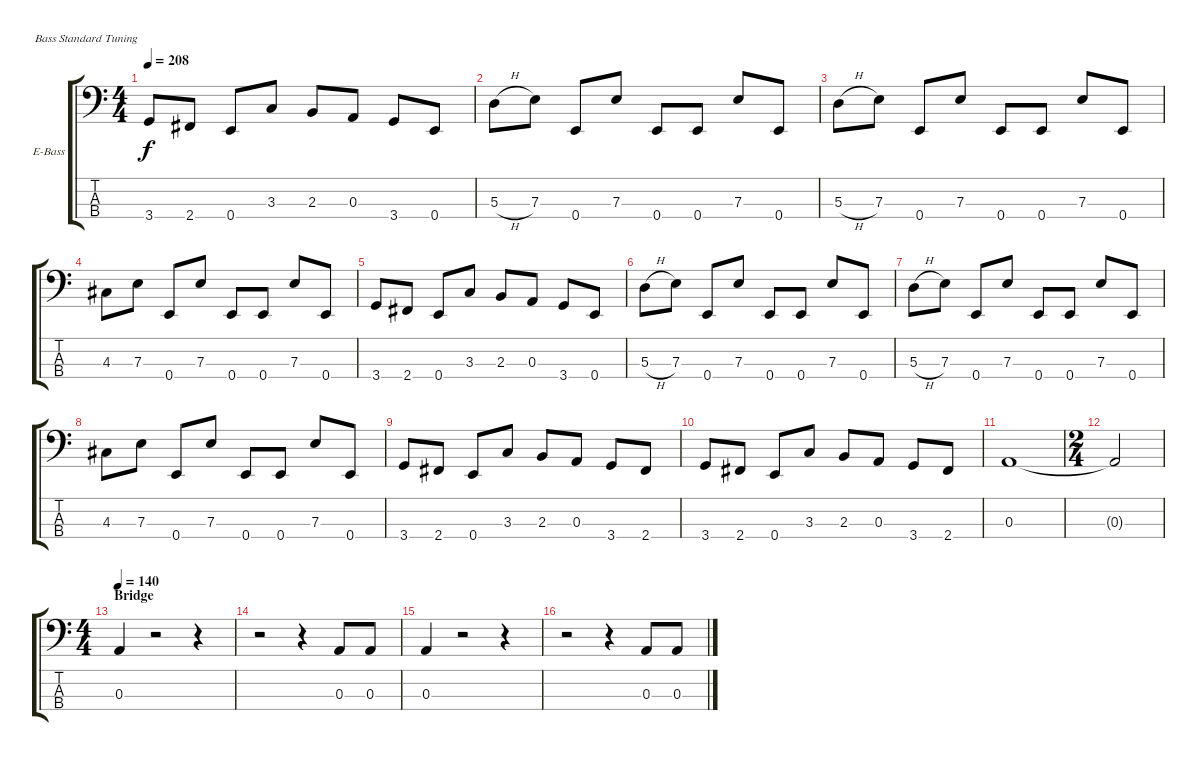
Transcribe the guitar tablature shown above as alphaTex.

\defaultSystemsLayout 4
\bracketExtendMode groupsimilarinstruments
\firstSystemTrackNameOrientation horizontal
\otherSystemsTrackNameOrientation horizontal
\track ("Bass Guitar" "E-Bass") {instrument electricbasspick}
\staff {score tabs}
\tuning (G2 D2 A1 E1)
\ts (4 4)
\tempo 208
\clef f4
\scale
0.333333
\ks c
3.4.8{dy f} 2.4.8 0.4.8 3.3.8 2.3.8 0.3.8 3.4.8 0.4.8 |
\scale
0.333333 5.3{h}.8 7.3.8 0.4.8 7.3.8 0.4.8 0.4.8 7.3.8 0.4.8 |
\scale
0.333333 5.3{h}.8 7.3.8 0.4.8 7.3.8 0.4.8 0.4.8 7.3.8 0.4.8 |
\scale
0.333333 4.3.8 7.3.8 0.4.8 7.3.8 0.4.8 0.4.8 7.3.8 0.4.8 |
\scale
0.333333 3.4.8 2.4.8 0.4.8 3.3.8 2.3.8 0.3.8 3.4.8 0.4.8 |
\scale
0.333333 5.3{h}.8 7.3.8 0.4.8 7.3.8 0.4.8 0.4.8 7.3.8 0.4.8 |
\scale
0.333333 5.3{h}.8 7.3.8 0.4.8 7.3.8 0.4.8 0.4.8 7.3.8 0.4.8 |
\scale
0.333333 4.3.8 7.3.8 0.4.8 7.3.8 0.4.8 0.4.8 7.3.8 0.4.8 |
\scale
0.333333 3.4.8 2.4.8 0.4.8 3.3.8 2.3.8 0.3.8 3.4.8 2.4.8 |
\scale
0.257261 3.4.8 2.4.8 0.4.8 3.3.8 2.3.8 0.3.8 3.4.8 2.4.8 |
\scale
0.257261 0.3.1 |
\ts (2 4)
\scale
0.485477 0.3{t}.2 |
\ts (4 4)
\section ("" "Bridge")
\tempo 140
\scale
0.485477 0.3.4 r.2 r.4 |
\scale
0.257261 r.2 r.4 0.3.8 0.3.8 |
\scale
0.257261 0.3.4 r.2 r.4 |
\scale
0.333333 r.2 r.4 0.3.8 0.3.8
